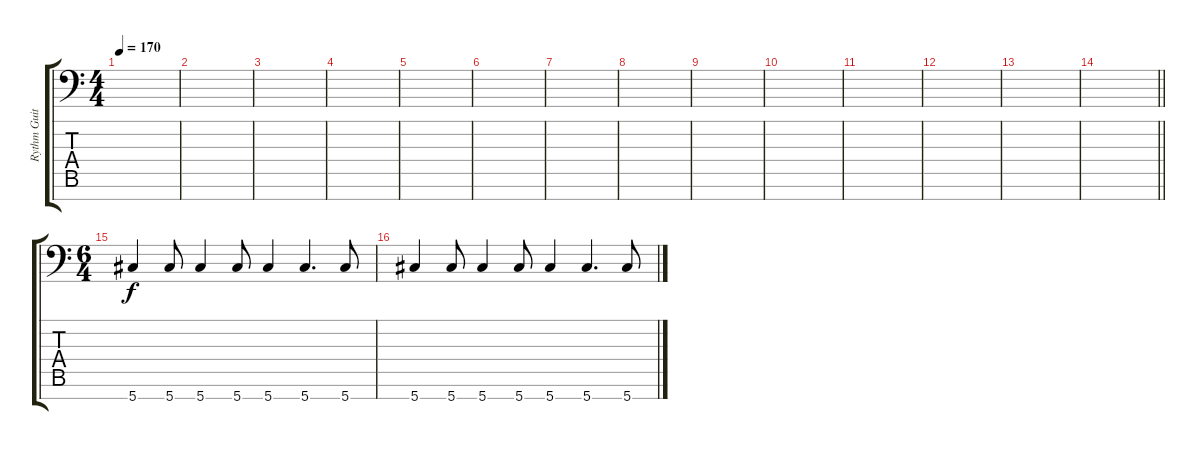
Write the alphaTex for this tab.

\track ("Rythm Guitar #3" "Rythm Guit") {instrument distortionguitar}
\staff {score tabs}
\tuning (Eb4 Bb3 Gb3 Db3 Ab2 Eb2 Ab1) {hide}
\ts (4 4)
\tempo 170
\clef f4
\ks c
|
|
|
|
|
|
|
|
|
|
|
|
|
\barLineRight lightlight
|
\ts (6 4)
\section ("" "")
5.7.4 5.7.8 5.7.4 5.7.8 5.7.4 5.7.4{d} 5.7.8 |
5.7.4 5.7.8 5.7.4 5.7.8 5.7.4 5.7.4{d} 5.7.8
